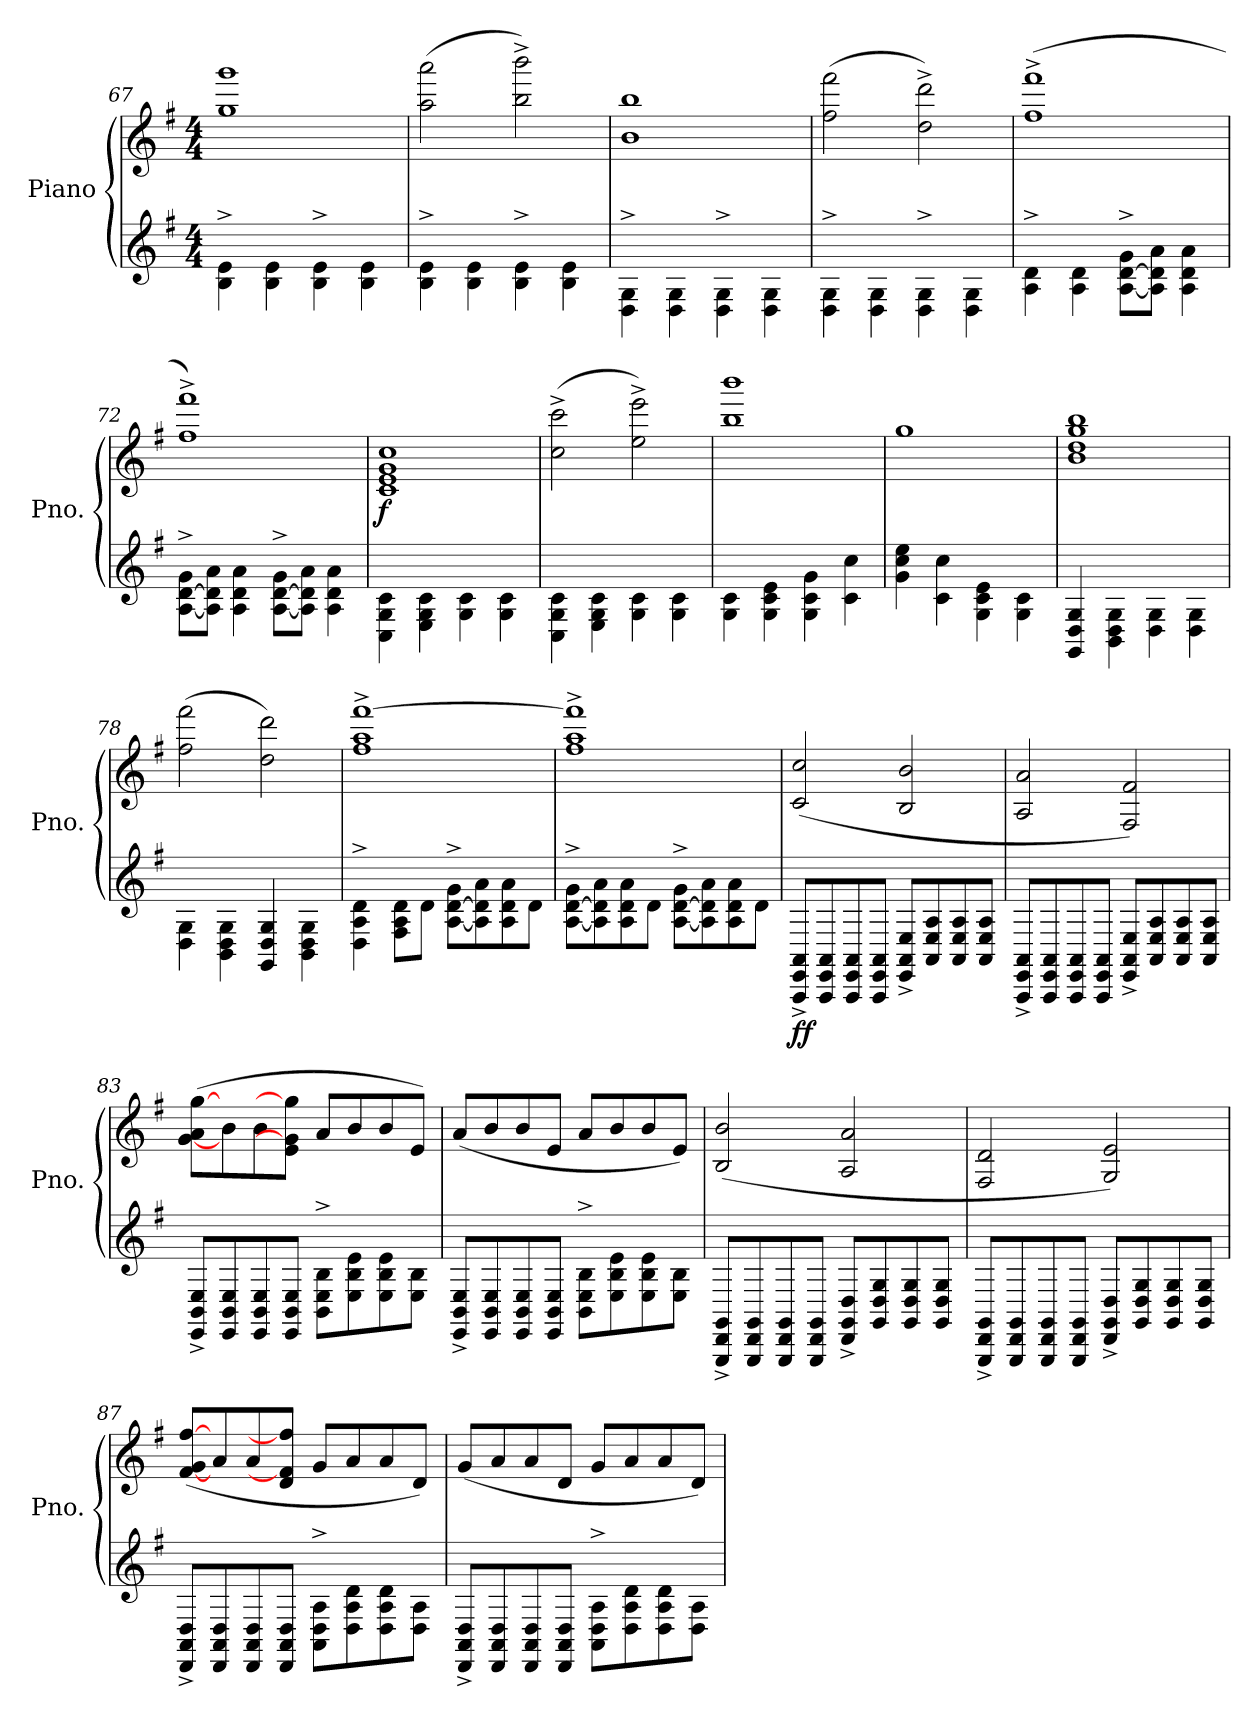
**kern	**kern	**dynam
*part1	*part1	*part1
*staff2	*staff1	*staff1/2
*I"Piano	*	*
*I'Pno.	*	*
*clefG2	*clefG2	*
*k[f#]	*k[f#]	*
*M4/4	*M4/4	*
=67	=67	=67
4B\^ 4e\^	1gg 1ggg	.
4B\ 4e\	.	.
4B\^ 4e\^	.	.
4B\ 4e\	.	.
=68	=68	=68
4B\^ 4e\^	(2aa\ 2aaa\	.
4B\ 4e\	.	.
4B\^ 4e\^	2bb\^ 2bbb\^)	.
4B\ 4e\	.	.
=69	=69	=69
4D\^ 4G\^	1b 1bb	.
4D\ 4G\	.	.
4D\^ 4G\^	.	.
4D\ 4G\	.	.
=70	=70	=70
4D\^ 4G\^	(2ff#\ 2fff#\	.
4D\ 4G\	.	.
4D\^ 4G\^	2dd\^ 2ddd\^)	.
4D\ 4G\	.	.
!!LO:LB:g=z
=71	=71	=71
4A\^ 4d\^	(1ff#^ 1fff#^	.
4A\ 4d\	.	.
[8A\^ [8d\^ 8g\^L	.	.
8A\] 8d\] 8a\J	.	.
4A\ 4d\ 4a\	.	.
=72	=72	=72
[8A\^ [8d\^ 8g\^L	1ff#^ 1fff#^)	.
8A\] 8d\] 8a\J	.	.
4A\ 4d\ 4a\	.	.
[8A\^ [8d\^ 8g\^L	.	.
8A\] 8d\] 8a\J	.	.
4A\ 4d\ 4a\	.	.
=73	=73	=73
!	!	!LO:DY:b
4C\ 4G\ 4c\	1c 1e 1g 1cc	f
4E\ 4G\ 4c\	.	.
4G\ 4c\	.	.
4G\ 4c\	.	.
=74	=74	=74
4C\ 4G\ 4c\	(2cc\^ 2ccc\^	.
4E\ 4G\ 4c\	.	.
4G\ 4c\	2ee\^ 2eee\^)	.
4G\ 4c\	.	.
=75	=75	=75
4G\ 4c\	1bb 1bbb	.
4G\ 4c\ 4e\	.	.
4G\ 4c\ 4g\	.	.
4c\ 4cc\	.	.
=76	=76	=76
4g\ 4cc\ 4ee\	1gg	.
4c\ 4cc\	.	.
4G\ 4c\ 4e\	.	.
4G\ 4c\	.	.
!!LO:LB:g=z
=77	=77	=77
4GG/ 4D/ 4G/	1b 1dd 1gg 1bb	.
4BB\ 4D\ 4G\	.	.
4D\ 4G\	.	.
4D\ 4G\	.	.
=78	=78	=78
4D\ 4G\	(2ff#\ 2fff#\	.
4BB\ 4D\ 4G\	.	.
4GG/ 4D/ 4G/	2dd\ 2ddd\)	.
4BB\ 4D\ 4G\	.	.
=79	=79	=79
4D\^ 4A\^ 4d\^	1ff#^ 1aa^ [1fff#^	.
8F#\ 8A\ 8d\L	.	.
8d\J	.	.
[8A\^ [8d\^ 8g\^L	.	.
8A\] 8d\] 8a\	.	.
8A\ 8d\ 8a\	.	.
8d\J	.	.
=80	=80	=80
[8A\^ [8d\^ 8g\^L	1ff#^ 1aa^ 1fff#]^	.
8A\] 8d\] 8a\	.	.
8A\ 8d\ 8a\	.	.
8d\J	.	.
[8A\^ [8d\^ 8g\^L	.	.
8A\] 8d\] 8a\	.	.
8A\ 8d\ 8a\	.	.
8d\J	.	.
=81	=81	=81
!	!	!LO:DY:b=2
8AAA/^ 8EE/^ 8AA/^L	(2c/ 2cc/	ff
8AAA/ 8EE/ 8AA/	.	.
8AAA/ 8EE/ 8AA/	.	.
8AAA/ 8EE/ 8AA/J	.	.
8EE/^ 8AA/^ 8E/^L	2B/ 2b/	.
8AA/ 8E/ 8A/	.	.
8AA/ 8E/ 8A/	.	.
8AA/ 8E/ 8A/J	.	.
!!LO:PB:g=z
=82	=82	=82
8AAA/^ 8EE/^ 8AA/^L	2A/ 2a/	.
8AAA/ 8EE/ 8AA/	.	.
8AAA/ 8EE/ 8AA/	.	.
8AAA/ 8EE/ 8AA/J	.	.
8EE/^ 8AA/^ 8E/^L	2F#/ 2f#/)	.
8AA/ 8E/ 8A/	.	.
8AA/ 8E/ 8A/	.	.
8AA/ 8E/ 8A/J	.	.
=83	=83	=83
8EE/^ 8BB/^ 8E/^L	([8g\ 8a\ [8gg\L	.
8EE/ 8BB/ 8E/	8b\	.
8EE/ 8BB/ 8E/	8b\	.
8EE/ 8BB/ 8E/J	8e\ 8g\] 8gg\]J	.
8BB\^ 8E\^ 8B\^L	8a/L	.
8E\ 8B\ 8e\	8b/	.
8E\ 8B\ 8e\	8b/	.
8E\ 8B\J	8e/J)	.
=84	=84	=84
8EE/^ 8BB/^ 8E/^L	(8a/L	.
8EE/ 8BB/ 8E/	8b/	.
8EE/ 8BB/ 8E/	8b/	.
8EE/ 8BB/ 8E/J	8e/J	.
8BB\^ 8E\^ 8B\^L	8a/L	.
8E\ 8B\ 8e\	8b/	.
8E\ 8B\ 8e\	8b/	.
8E\ 8B\J	8e/J)	.
=85	=85	=85
8GGG/^ 8DD/^ 8GG/^L	(2B/ 2b/	.
8GGG/ 8DD/ 8GG/	.	.
8GGG/ 8DD/ 8GG/	.	.
8GGG/ 8DD/ 8GG/J	.	.
8DD/^ 8GG/^ 8D/^L	2A/ 2a/	.
8GG/ 8D/ 8G/	.	.
8GG/ 8D/ 8G/	.	.
8GG/ 8D/ 8G/J	.	.
!!LO:LB:g=z
=86	=86	=86
8GGG/^ 8DD/^ 8GG/^L	2F#/ 2d/	.
8GGG/ 8DD/ 8GG/	.	.
8GGG/ 8DD/ 8GG/	.	.
8GGG/ 8DD/ 8GG/J	.	.
8DD/^ 8GG/^ 8D/^L	2G/ 2e/)	.
8GG/ 8D/ 8G/	.	.
8GG/ 8D/ 8G/	.	.
8GG/ 8D/ 8G/J	.	.
=87	=87	=87
8DD/^ 8AA/^ 8D/^L	([8f#/ 8g/ [8ff#/L	.
8DD/ 8AA/ 8D/	8a/	.
8DD/ 8AA/ 8D/	8a/	.
8DD/ 8AA/ 8D/J	8d/ 8f#/] 8ff#/]J	.
8AA\^ 8D\^ 8A\^L	8g/L	.
8D\ 8A\ 8d\	8a/	.
8D\ 8A\ 8d\	8a/	.
8D\ 8A\J	8d/J)	.
=88	=88	=88
8DD/^ 8AA/^ 8D/^L	(8g/L	.
8DD/ 8AA/ 8D/	8a/	.
8DD/ 8AA/ 8D/	8a/	.
8DD/ 8AA/ 8D/J	8d/J	.
8AA\^ 8D\^ 8A\^L	8g/L	.
8D\ 8A\ 8d\	8a/	.
8D\ 8A\ 8d\	8a/	.
8D\ 8A\J	8d/J)	.
=	=	=
*-	*-	*-
